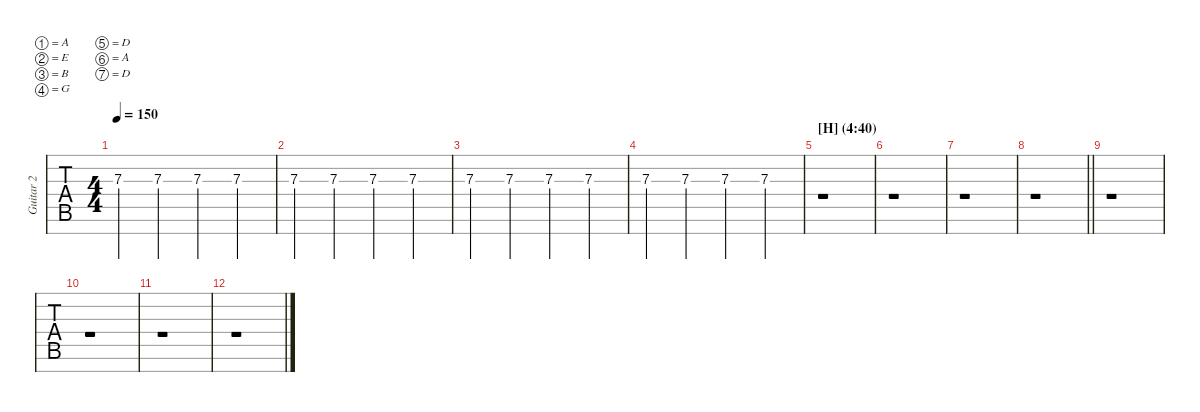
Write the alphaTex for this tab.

\defaultSystemsLayout 2
\hideDynamics
\bracketExtendMode nobrackets
\multiTrackTrackNamePolicy allsystems
\firstSystemTrackNameMode fullname
\otherSystemsTrackNameMode fullname
\otherSystemsTrackNameOrientation horizontal
\track ("Guitar 2" "Gtr. 2") {instrument overdrivenguitar}
\staff {tabs}
\tuning (A3 E3 B2 G2 D2 A1 D1)
\ts (4 4)
\scale
1.00024
\tempo 150
\accidentals auto
\clef g2
\ottava regular
\simile none
\ks c
7.3{acc #}.4{dy mf} 7.3{acc #}.4 7.3{acc #}.4 7.3{acc #}.4 |
\scale
1.00245 7.3{acc #}.4 7.3{acc #}.4 7.3{acc #}.4 7.3{acc #}.4 |
\scale
0.999095 7.3{acc #}.4 7.3{acc #}.4 7.3{acc #}.4 7.3{acc #}.4 |
\scale
0.998213 7.3{acc #}.4 7.3{acc #}.4 7.3{acc #}.4 7.3{acc #}.4 |
\section ("" "[H] (4:40)")
\scale
1.00024 r.1 |
\scale
1.00245 r.1 |
\scale
0.999095 r.1 |
\scale
0.998213
\barLineRight lightlight
r.1 |
\scale
1.00024 r.1 |
\scale
1.00245 r.1 |
\scale
1.00007 r.1 |
\scale
0.997236 r.1
